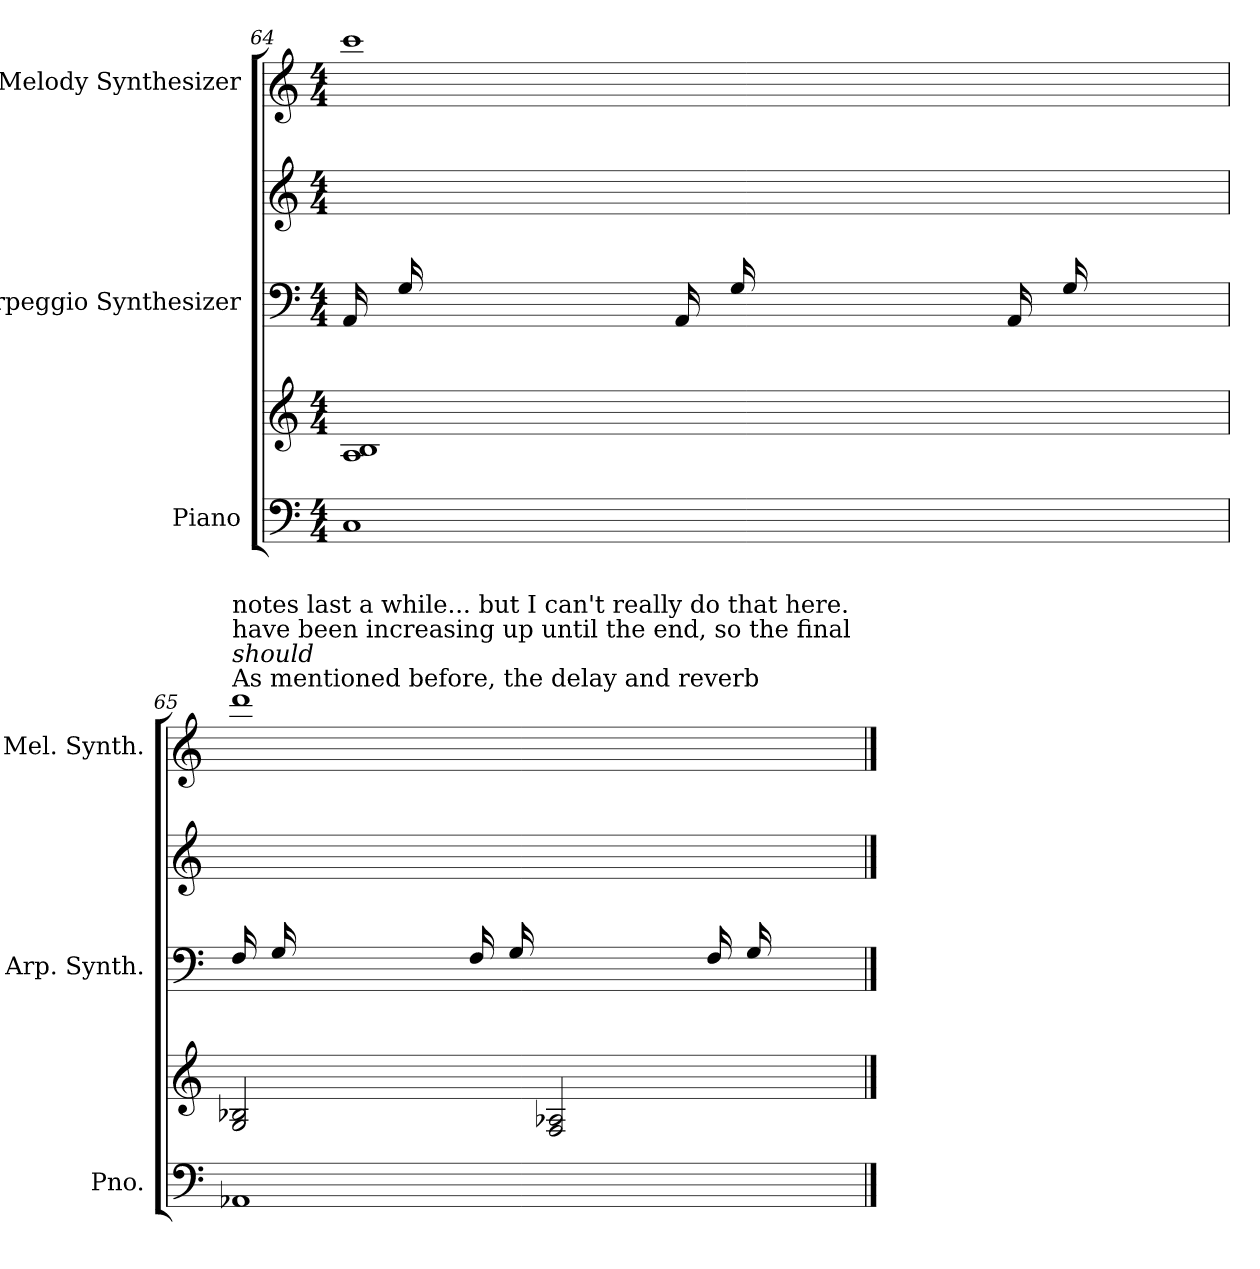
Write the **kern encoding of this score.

**kern	**kern	**kern	**kern	**kern
*part3	*part3	*part2	*part2	*part1
*staff5	*staff4	*staff3	*staff2	*staff1
*I"Piano	*	*I"Arpeggio Synthesizer	*	*I"Melody Synthesizer
*I'Pno.	*	*I'Arp. Synth.	*	*I'Mel. Synth.
!!LO:LB:g=z
*clefF4	*clefG2	*clefF4	*clefG2	*clefG2
*k[]	*k[]	*k[]	*k[]	*k[]
*M4/4	*M4/4	*M4/4	*M4/4	*M4/4
=64	=64	=64	=64	=64
*	*	*^	*	*
1C	1A 1B	16AA/LL	1ryy	8ryy	1ccc
.	.	16G/	.	.	.
.	.	4ryy	.	16d\	.
.	.	.	.	16a\	.
.	.	.	.	16ee\	.
.	.	.	.	16gg\JJ	.
.	.	16AA/LL	.	8ryy	.
.	.	16G/	.	.	.
.	.	4ryy	.	16d\	.
.	.	.	.	16a\	.
.	.	.	.	16ee\	.
.	.	.	.	16gg\JJ	.
.	.	16AA/LL	.	8ryy	.
.	.	16G/	.	.	.
.	.	8ryy	.	16d\	.
.	.	.	.	16a\JJ	.
=65	=65	=65	=65	=65	=65
!	!	!	!	!	!LO:TX:a:t=As mentioned before, the delay and reverb
!	!	!	!	!	!LO:TX:a:i:t=should
!	!	!	!	!	!LO:TX:a:t=have been increasing up until the end, so the final
!	!	!	!	!	!LO:TX:a:t=notes last a while... but I can't really do that here.
1AA-X	2G/ 2B-X/	16F/LL	1ryy	8ryy	1ddd
.	.	16G/	.	.	.
.	.	4ryy	.	16d\	.
.	.	.	.	16g\	.
.	.	.	.	16dd\	.
.	.	.	.	16gg\JJ	.
.	.	16F/LL	.	8ryy	.
.	.	16G/	.	.	.
.	2F/ 2A-X/	4ryy	.	16d\	.
.	.	.	.	16g\	.
.	.	.	.	16dd\	.
.	.	.	.	16gg\JJ	.
.	.	16F/LL	.	8ryy	.
.	.	16G/	.	.	.
.	.	8ryy	.	16d\	.
.	.	.	.	16g\JJ	.
*	*	*v	*v	*	*
==	==	==	==	==
*-	*-	*-	*-	*-
